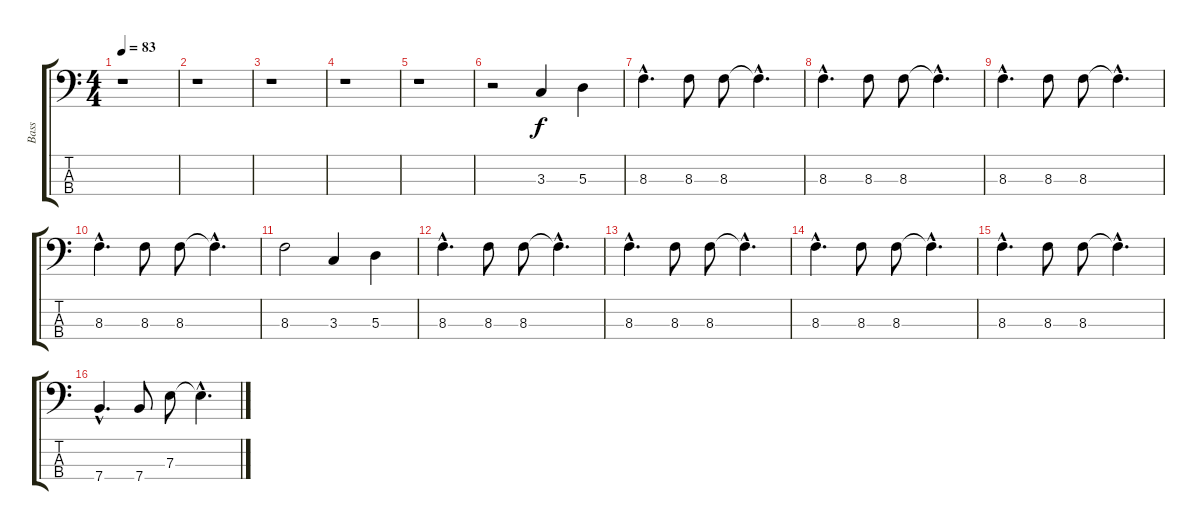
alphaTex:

\track ("Bass" "Bass") {instrument electricbassfinger}
\staff {score tabs}
\tuning (G2 D2 A1 E1) {hide}
\ts (4 4)
\tempo 83
\clef f4
\ks c
r.1{dy f instrument electricbassfinger} |
r.1 |
r.1 |
r.1 |
r.1 |
r.2 3.3.4 5.3.4 |
8.3{hac}.4{d} 8.3.8 8.3.8 8.3{hac t}.4{d} |
8.3{hac}.4{d} 8.3.8 8.3.8 8.3{hac t}.4{d} |
8.3{hac}.4{d} 8.3.8 8.3.8 8.3{hac t}.4{d} |
8.3{hac}.4{d} 8.3.8 8.3.8 8.3{hac t}.4{d} |
8.3.2 3.3.4 5.3.4 |
8.3{hac}.4{d} 8.3.8 8.3.8 8.3{hac t}.4{d} |
8.3{hac}.4{d} 8.3.8 8.3.8 8.3{hac t}.4{d} |
8.3{hac}.4{d} 8.3.8 8.3.8 8.3{hac t}.4{d} |
8.3{hac}.4{d} 8.3.8 8.3.8 8.3{hac t}.4{d} |
7.4{hac}.4{d} 7.4.8 7.3.8 7.3{hac t}.4{d}
